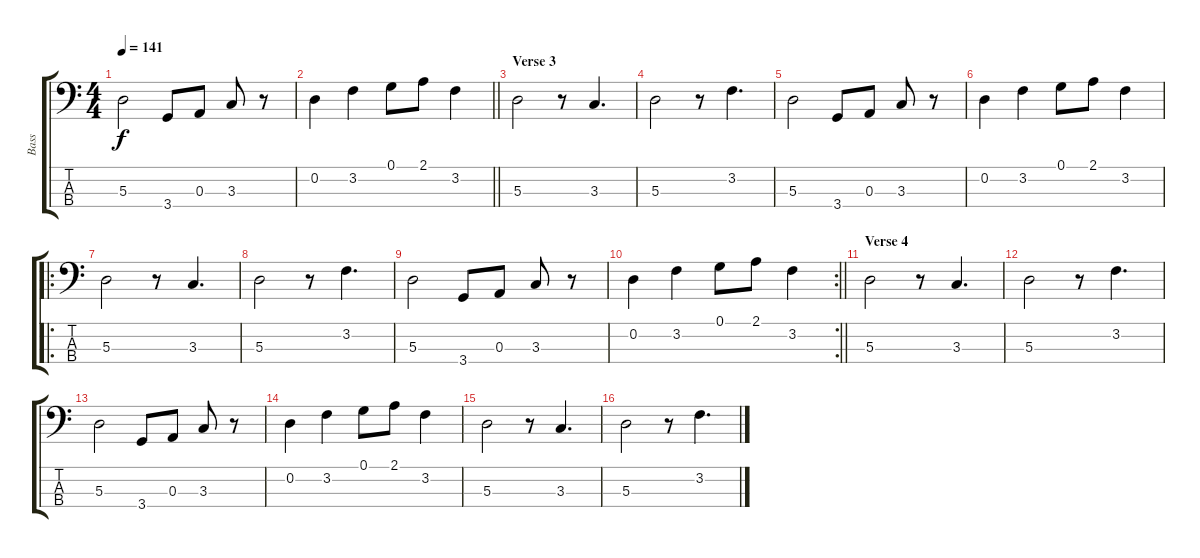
\track ("Bass" "Bass") {instrument electricbassfinger}
\staff {score tabs}
\tuning (G2 D2 A1 E1) {hide}
\ts (4 4)
\tempo 141
\clef f4
\ks c
5.3.2{dy f} 3.4.8 0.3.8 3.3.8 r.8 |
\barLineRight lightlight
0.2.4 3.2.4 0.1.8 2.1.8 3.2.4 |
\section ("" "Verse 3")
5.3.2 r.8 3.3.4{d} |
5.3.2 r.8 3.2.4{d} |
5.3.2 3.4.8 0.3.8 3.3.8 r.8 |
0.2.4 3.2.4 0.1.8 2.1.8 3.2.4 |
\ro
5.3.2 r.8 3.3.4{d} |
5.3.2 r.8 3.2.4{d} |
5.3.2 3.4.8 0.3.8 3.3.8 r.8 |
\rc 2
\barLineRight lightlight
0.2.4 3.2.4 0.1.8 2.1.8 3.2.4 |
\section ("" "Verse 4")
5.3.2 r.8 3.3.4{d} |
5.3.2 r.8 3.2.4{d} |
5.3.2 3.4.8 0.3.8 3.3.8 r.8 |
0.2.4 3.2.4 0.1.8 2.1.8 3.2.4 |
5.3.2 r.8 3.3.4{d} |
5.3.2 r.8 3.2.4{d}
